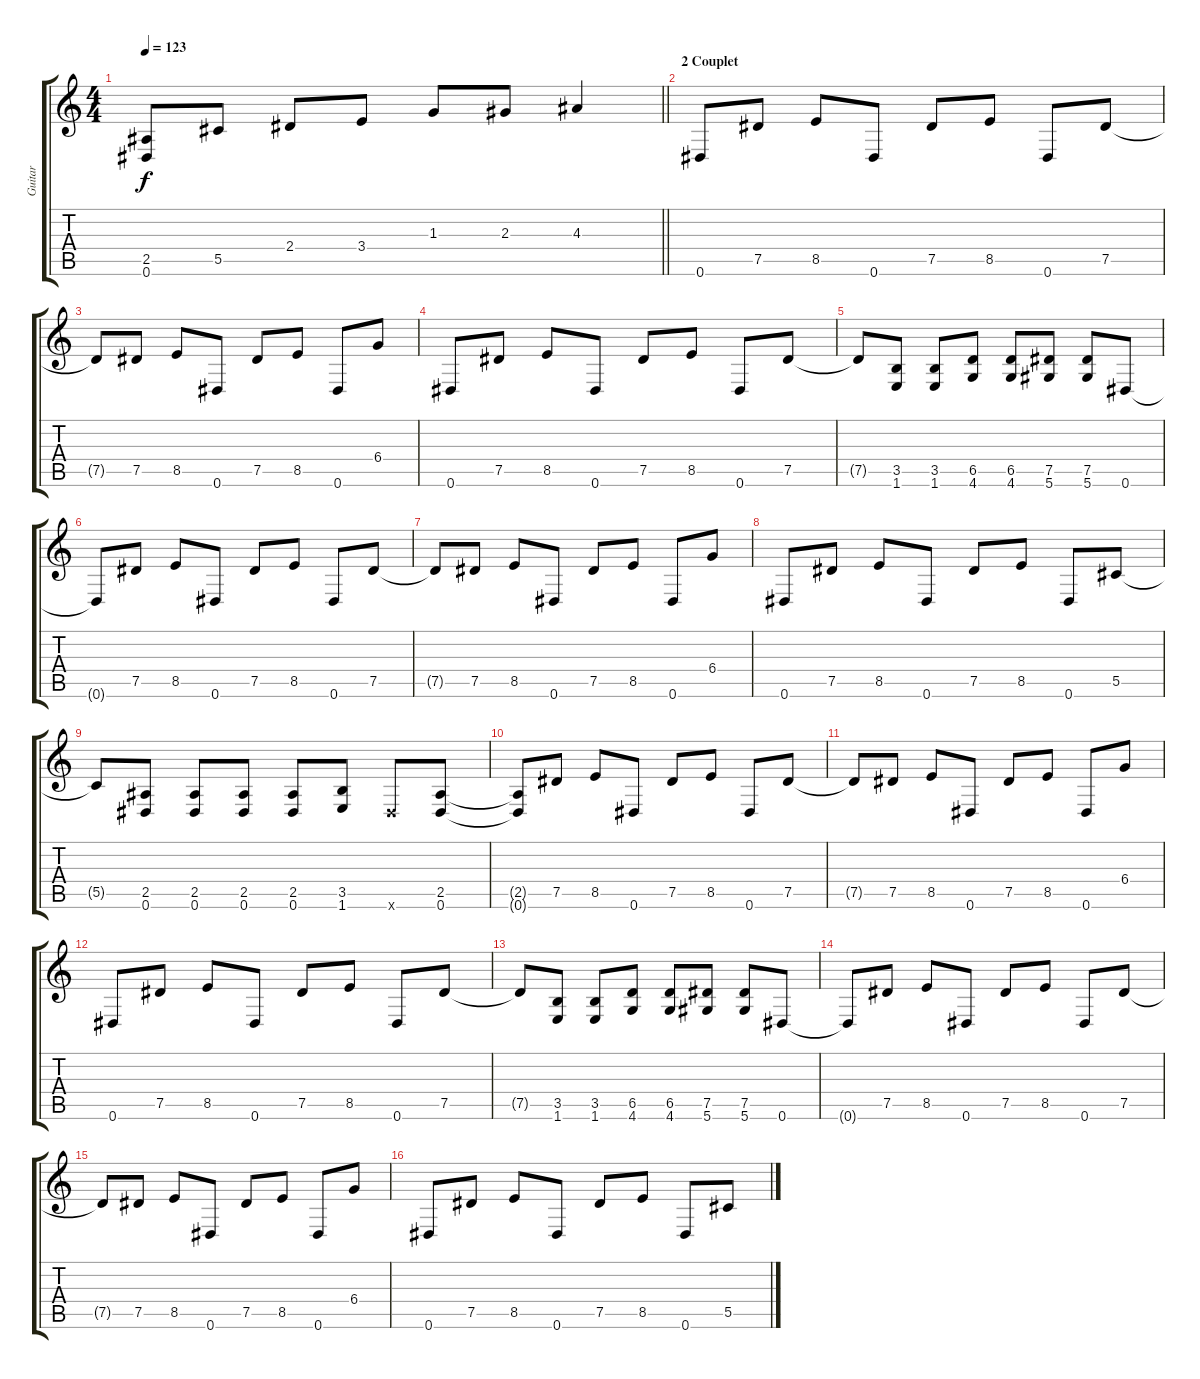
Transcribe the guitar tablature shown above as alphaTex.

\track ("Guitar" "Guitar") {instrument distortionguitar}
\staff {score tabs}
\tuning (Eb4 Bb3 Gb3 Db3 Ab2 Eb2) {hide}
\ts (4 4)
\tempo 123
\clef g2
\barLineRight lightlight
\ks c
(2.5{t} 0.6{t}).8{dy f} 5.5.8 2.4.8 3.4.8 1.3.8 2.3.8 4.3.4 |
\section ("" "2 Couplet")
0.6.8 7.5.8 8.5.8 0.6.8 7.5.8 8.5.8 0.6.8 7.5.8 |
7.5{t}.8 7.5.8 8.5.8 0.6.8 7.5.8 8.5.8 0.6.8 6.4.8 |
0.6.8 7.5.8 8.5.8 0.6.8 7.5.8 8.5.8 0.6.8 7.5.8 |
7.5{t}.8 (3.5 1.6).8 (3.5 1.6).8 (6.5 4.6).8 (6.5 4.6).8 (7.5 5.6).8 (7.5 5.6).8 0.6.8 |
0.6{t}.8 7.5.8 8.5.8 0.6.8 7.5.8 8.5.8 0.6.8 7.5.8 |
7.5{t}.8 7.5.8 8.5.8 0.6.8 7.5.8 8.5.8 0.6.8 6.4.8 |
0.6.8 7.5.8 8.5.8 0.6.8 7.5.8 8.5.8 0.6.8 5.5.8 |
5.5{t}.8 (2.5 0.6).8 (2.5 0.6).8 (2.5 0.6).8 (2.5 0.6).8 (3.5 1.6).8 0.6{x}.8 (2.5 0.6).8 |
(2.5{t} 0.6{t}).8 7.5.8 8.5.8 0.6.8 7.5.8 8.5.8 0.6.8 7.5.8 |
7.5{t}.8 7.5.8 8.5.8 0.6.8 7.5.8 8.5.8 0.6.8 6.4.8 |
0.6.8 7.5.8 8.5.8 0.6.8 7.5.8 8.5.8 0.6.8 7.5.8 |
7.5{t}.8 (3.5 1.6).8 (3.5 1.6).8 (6.5 4.6).8 (6.5 4.6).8 (7.5 5.6).8 (7.5 5.6).8 0.6.8 |
0.6{t}.8 7.5.8 8.5.8 0.6.8 7.5.8 8.5.8 0.6.8 7.5.8 |
7.5{t}.8 7.5.8 8.5.8 0.6.8 7.5.8 8.5.8 0.6.8 6.4.8 |
0.6.8 7.5.8 8.5.8 0.6.8 7.5.8 8.5.8 0.6.8 5.5.8
